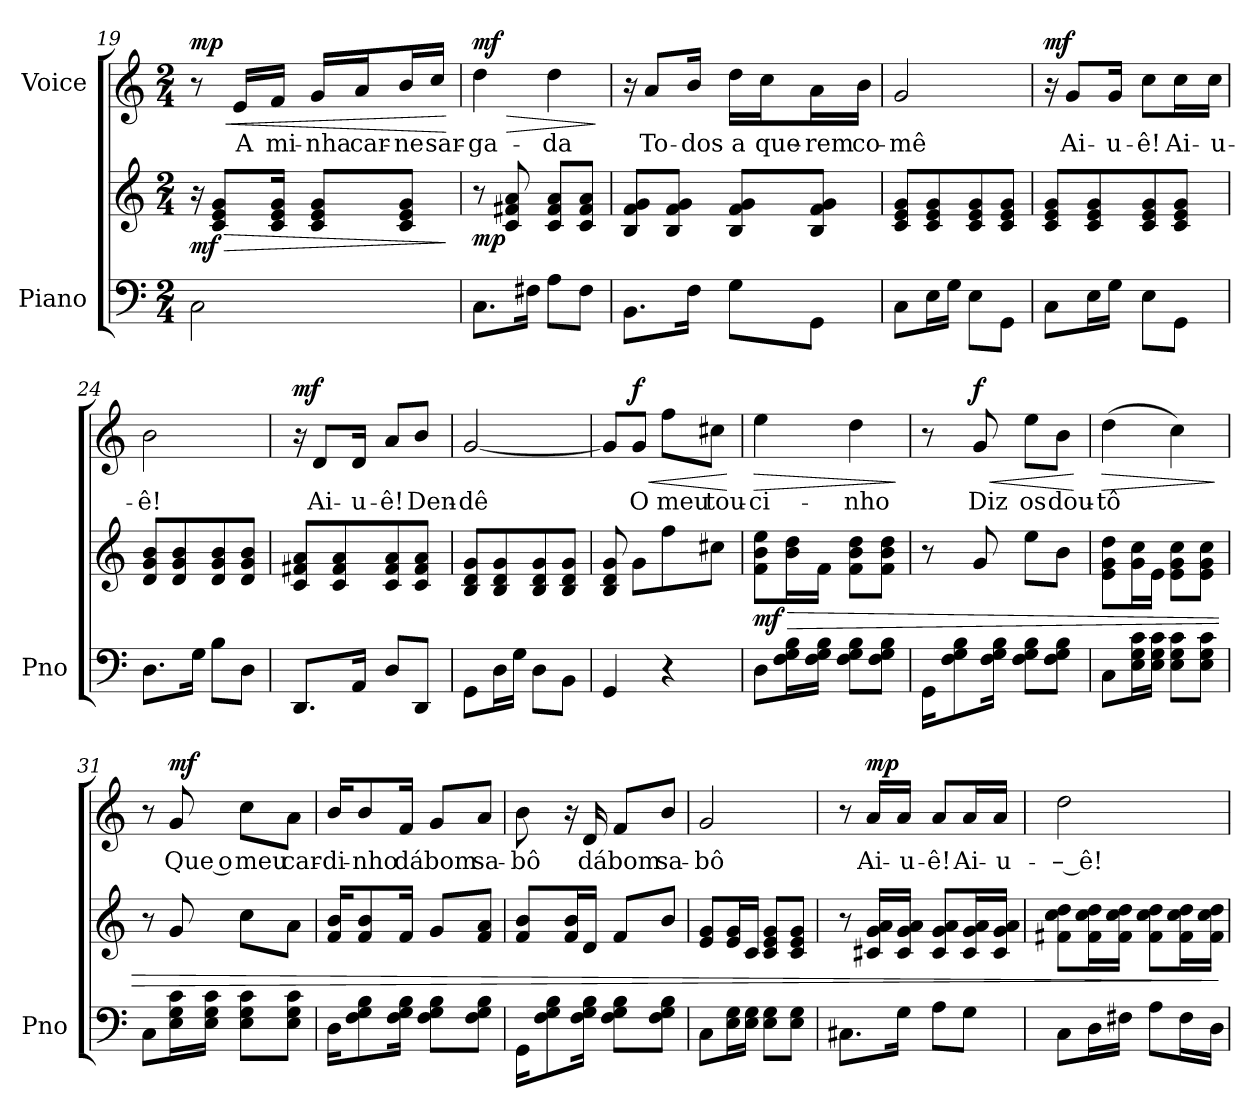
**kern	**kern	**dynam	**kern	**text	**dynam
*part2	*part2	*part2	*part1	*part1	*part1
*staff3	*staff2	*staff2/3	*staff1	*staff1	*staff1
*I"Piano	*	*	*I"Voice	*	*
*I'Pno	*	*	*	*	*
*clefF4	*clefG2	*	*clefG2	*	*
*k[]	*k[]	*	*k[]	*	*
*M2/4	*M2/4	*	*M2/4	*	*
=19	=19	=19	=19	=19	=19
!	!	!LO:HP:b	!	!	!LO:HP:b
!	!	!LO:DY:n=1:b	!	!	!LO:DY:n=1:a
2C\	16r	> mf	8r	.	< mp
.	8c/ 8e/ 8g/L	.	.	.	.
!	!	!	!	!LO:LY:b	!
.	.	.	16e/LL	A	.
!	!	!	!	!LO:LY:b	!
.	16c/ 16e/ 16g/Jk	.	16f/JJ	mi-	.
!	!	!	!	!LO:LY:b	!
.	8c/ 8e/ 8g/L	.	16g/LL	-nha	.
!	!	!	!	!LO:LY:b	!
.	.	.	16a/J	car-	.
!	!	!	!	!LO:LY:b	!
.	8c/ 8e/ 8g/J	.	16b/L	-ne	.
!	!	!	!	!LO:LY:b	!
.	.	.	16cc/JJ	sar-	.
.	.	]	.	.	[
=20	=20	=20	=20	=20	=20
!	!	!LO:DY:b	!	!LO:LY:b	!LO:HP:b
!	!	!	!	!	!LO:DY:n=1:a
8.C\L	8r	mp	4dd\	-ga-	> mf
.	8c/ 8f#X/ 8a/	.	.	.	.
16F#X\Jk	.	.	.	.	.
!	!	!	!	!LO:LY:b	!
8A\L	8c/ 8f#/ 8a/L	.	4dd\	-da	.
8F#\J	8c/ 8f#/ 8a/J	.	.	.	.
.	.	.	.	.	]
!!LO:PB:g=z
=21	=21	=21	=21	=21	=21
8.BB\L	8B/ 8f/ 8g/L	.	16r	.	.
!	!	!	!	!LO:LY:b	!
.	.	.	8a/L	To-	.
.	8B/ 8f/ 8g/J	.	.	.	.
!	!	!	!	!LO:LY:b	!
16F\Jk	.	.	16b/Jk	-dos	.
!	!	!	!	!LO:LY:b	!
8G\L	8B/ 8f/ 8g/L	.	16dd\LL	a	.
!	!	!	!	!LO:LY:b	!
.	.	.	16cc\J	que-	.
!	!	!	!	!LO:LY:b	!
8GG\J	8B/ 8f/ 8g/J	.	16a\L	-rem	.
!	!	!	!	!LO:LY:b	!
.	.	.	16b\JJ	co-	.
=22	=22	=22	=22	=22	=22
!	!	!	!	!LO:LY:b	!
8C\L	8c/ 8e/ 8g/L	.	2g/	-mê	.
16E\L	8c/ 8e/ 8g/	.	.	.	.
16G\JJ	.	.	.	.	.
8E\L	8c/ 8e/ 8g/	.	.	.	.
8GG\J	8c/ 8e/ 8g/J	.	.	.	.
=23	=23	=23	=23	=23	=23
!	!	!	!	!	!LO:DY:a
8C\L	8c/ 8e/ 8g/L	.	16r	.	mf
!	!	!	!	!LO:LY:b	!
.	.	.	8g/L	Ai-	.
16E\L	8c/ 8e/ 8g/	.	.	.	.
!	!	!	!	!LO:LY:b	!
16G\JJ	.	.	16g/Jk	-u-	.
!	!	!	!	!LO:LY:b	!
8E\L	8c/ 8e/ 8g/	.	8cc\L	-ê!	.
!	!	!	!	!LO:LY:b	!
8GG\J	8c/ 8e/ 8g/J	.	16cc\L	Ai-	.
!	!	!	!	!LO:LY:b	!
.	.	.	16cc\JJ	-u-	.
=24	=24	=24	=24	=24	=24
!	!	!	!	!LO:LY:b	!
8.D\L	8d/ 8g/ 8b/L	.	2b\	-ê!	.
.	8d/ 8g/ 8b/	.	.	.	.
16G\Jk	.	.	.	.	.
8B\L	8d/ 8g/ 8b/	.	.	.	.
8D\J	8d/ 8g/ 8b/J	.	.	.	.
=25	=25	=25	=25	=25	=25
!	!	!	!	!	!LO:DY:a
8.DD/L	8c/ 8f#X/ 8a/L	.	16r	.	mf
!	!	!	!	!LO:LY:b	!
.	.	.	8d/L	Ai-	.
.	8c/ 8f#/ 8a/	.	.	.	.
!	!	!	!	!LO:LY:b	!
16AA/Jk	.	.	16d/Jk	-u-	.
!	!	!	!	!LO:LY:b	!
8D/L	8c/ 8f#/ 8a/	.	8a/L	-ê!	.
!	!	!	!	!LO:LY:b	!
8DD/J	8c/ 8f#/ 8a/J	.	8b/J	Den-	.
!!LO:LB:g=z
=26	=26	=26	=26	=26	=26
!	!	!	!	!LO:LY:b	!
8GG\L	8B/ 8d/ 8g/L	.	[2g/	-dê	.
16D\L	8B/ 8d/ 8g/	.	.	.	.
16G\JJ	.	.	.	.	.
8D\L	8B/ 8d/ 8g/	.	.	.	.
8BB\J	8B/ 8d/ 8g/J	.	.	.	.
=27	=27	=27	=27	=27	=27
4GG/	8B/ 8d/ 8g/	.	8g/L]	.	.
!	!	!	!	!LO:LY:b	!LO:HP:b
!	!	!	!	!	!LO:DY:n=1:a
.	8g\L	.	8g/J	O	< f
!	!	!	!	!LO:LY:b	!
4r	8ff\	.	8ff\L	meu	.
!	!	!	!	!LO:LY:b	!
.	8cc#X\J	.	8cc#X\J	tou-	.
.	.	.	.	.	[
=28	=28	=28	=28	=28	=28
!	!	!LO:HP:b	!	!LO:LY:b	!LO:HP:b
!	!	!LO:DY:n=1:b	!	!	!
8D\L	8f\ 8b\ 8ee\L	> mf	4ee\	-ci-	>
16F\ 16G\ 16B\L	16b\ 16dd\L	.	.	.	.
16F\ 16G\ 16B\JJ	16f\JJ	.	.	.	.
!	!	!	!	!LO:LY:b	!
8F\ 8G\ 8B\L	8f\ 8b\ 8dd\L	.	4dd\	-nho	.
8F\ 8G\ 8B\J	8f\ 8b\ 8dd\J	.	.	.	.
.	.	.	.	.	]
=29	=29	=29	=29	=29	=29
16GG\KL	8r	.	8r	.	.
8F\ 8G\ 8B\	.	.	.	.	.
!	!	!	!	!LO:LY:b	!LO:HP:b
!	!	!	!	!	!LO:DY:n=1:a
.	8g/	.	8g/	Diz	< f
16F\ 16G\ 16B\Jk	.	.	.	.	.
!	!	!	!	!LO:LY:b	!
8F\ 8G\ 8B\L	8ee\L	.	8ee\L	os	.
!	!	!	!	!LO:LY:b	!
8F\ 8G\ 8B\J	8b\J	.	8b\J	dou-	.
.	.	.	.	.	[
=30	=30	=30	=30	=30	=30
!	!	!	!	!LO:LY:b	!LO:HP:b
8C\L	8e\ 8g\ 8dd\L	.	(>4dd\	-tô	>
16E\ 16G\ 16c\L	16g\ 16cc\L	.	.	.	.
16E\ 16G\ 16c\JJ	16e\JJ	.	.	.	.
8E\ 8G\ 8c\L	8e\ 8g\ 8cc\L	.	4cc\)	.	.
8E\ 8G\ 8c\J	8e\ 8g\ 8cc\J	.	.	.	.
.	.	.	.	.	]
!!LO:LB:g=z
=31	=31	=31	=31	=31	=31
8C\L	8r	.	8r	.	.
!	!	!	!	!LO:LY:b	!LO:DY:a
16E\ 16G\ 16c\L	8g/	.	8g/	Que o	mf
16E\ 16G\ 16c\JJ	.	.	.	.	.
!	!	!	!	!LO:LY:b	!
8E\ 8G\ 8c\L	8cc\L	.	8cc\L	meu	.
!	!	!	!	!LO:LY:b	!
8E\ 8G\ 8c\J	8a\J	.	8a\J	car-	.
=32	=32	=32	=32	=32	=32
!	!	!	!	!LO:LY:b	!
16D\KL	16f/ 16b/KL	.	16b/KL	-di-	.
!	!	!	!	!LO:LY:b	!
8F\ 8G\ 8B\	8f/ 8b/	.	8b/	-nho	.
!	!	!	!	!LO:LY:b	!
16F\ 16G\ 16B\Jk	16f/Jk	.	16f/Jk	dá	.
!	!	!	!	!LO:LY:b	!
8F\ 8G\ 8B\L	8g/L	.	8g/L	bom	.
!	!	!	!	!LO:LY:b	!
8F\ 8G\ 8B\J	8f/ 8a/J	.	8a/J	sa-	.
=33	=33	=33	=33	=33	=33
!	!	!	!	!LO:LY:b	!
16GG\KL	8f/ 8b/L	.	8b\	-bô	.
8F\ 8G\ 8B\	.	.	.	.	.
.	16f/ 16b/L	.	16r	.	.
!	!	!	!	!LO:LY:b	!
16F\ 16G\ 16B\Jk	16d/JJ	.	16d/	dá	.
!	!	!	!	!LO:LY:b	!
8F\ 8G\ 8B\L	8f/L	.	8f/L	bom	.
!	!	!	!	!LO:LY:b	!
8F\ 8G\ 8B\J	8b/J	.	8b/J	sa-	.
=34	=34	=34	=34	=34	=34
!	!	!	!	!LO:LY:b	!
8C\L	8e/ 8g/L	.	2g/	-bô	.
16E\ 16G\L	16e/ 16g/L	.	.	.	.
16E\ 16G\JJ	16c/JJ	.	.	.	.
8E\ 8G\L	8c/ 8e/ 8g/L	.	.	.	.
8E\ 8G\J	8c/ 8e/ 8g/J	.	.	.	.
=35	=35	=35	=35	=35	=35
8.C#X\L	8r	.	8r	.	.
!	!	!	!	!LO:LY:b	!LO:DY:a
.	16c#X/ 16g/ 16a/LL	.	16a/LL	Ai-	mp
!	!	!	!	!LO:LY:b	!
16G\Jk	16c#/ 16g/ 16a/JJ	.	16a/JJ	-u-	.
!	!	!	!	!LO:LY:b	!
8A\L	8c#/ 8g/ 8a/L	.	8a/L	-ê!	.
!	!	!	!	!LO:LY:b	!
8G\J	16c#/ 16g/ 16a/L	.	16a/L	Ai-	.
!	!	!	!	!LO:LY:b	!
.	16c#/ 16g/ 16a/JJ	.	16a/JJ	-u-	.
!!LO:LB:g=z
=36	=36	=36	=36	=36	=36
!	!	!	!	!LO:LY:b	!
8C\L	8f#X\ 8cc\ 8dd\L	.	2dd\	-– ê!	.
16D\L	16f#\ 16cc\ 16dd\L	.	.	.	.
16F#X\JJ	16f#\ 16cc\ 16dd\JJ	.	.	.	.
8A\L	8f#\ 8cc\ 8dd\L	.	.	.	.
16F#\L	16f#\ 16cc\ 16dd\L	.	.	.	.
16D\JJ	16f#\ 16cc\ 16dd\JJ	.	.	.	.
.	.	]	.	.	.
=	=	=	=	=	=
*-	*-	*-	*-	*-	*-
